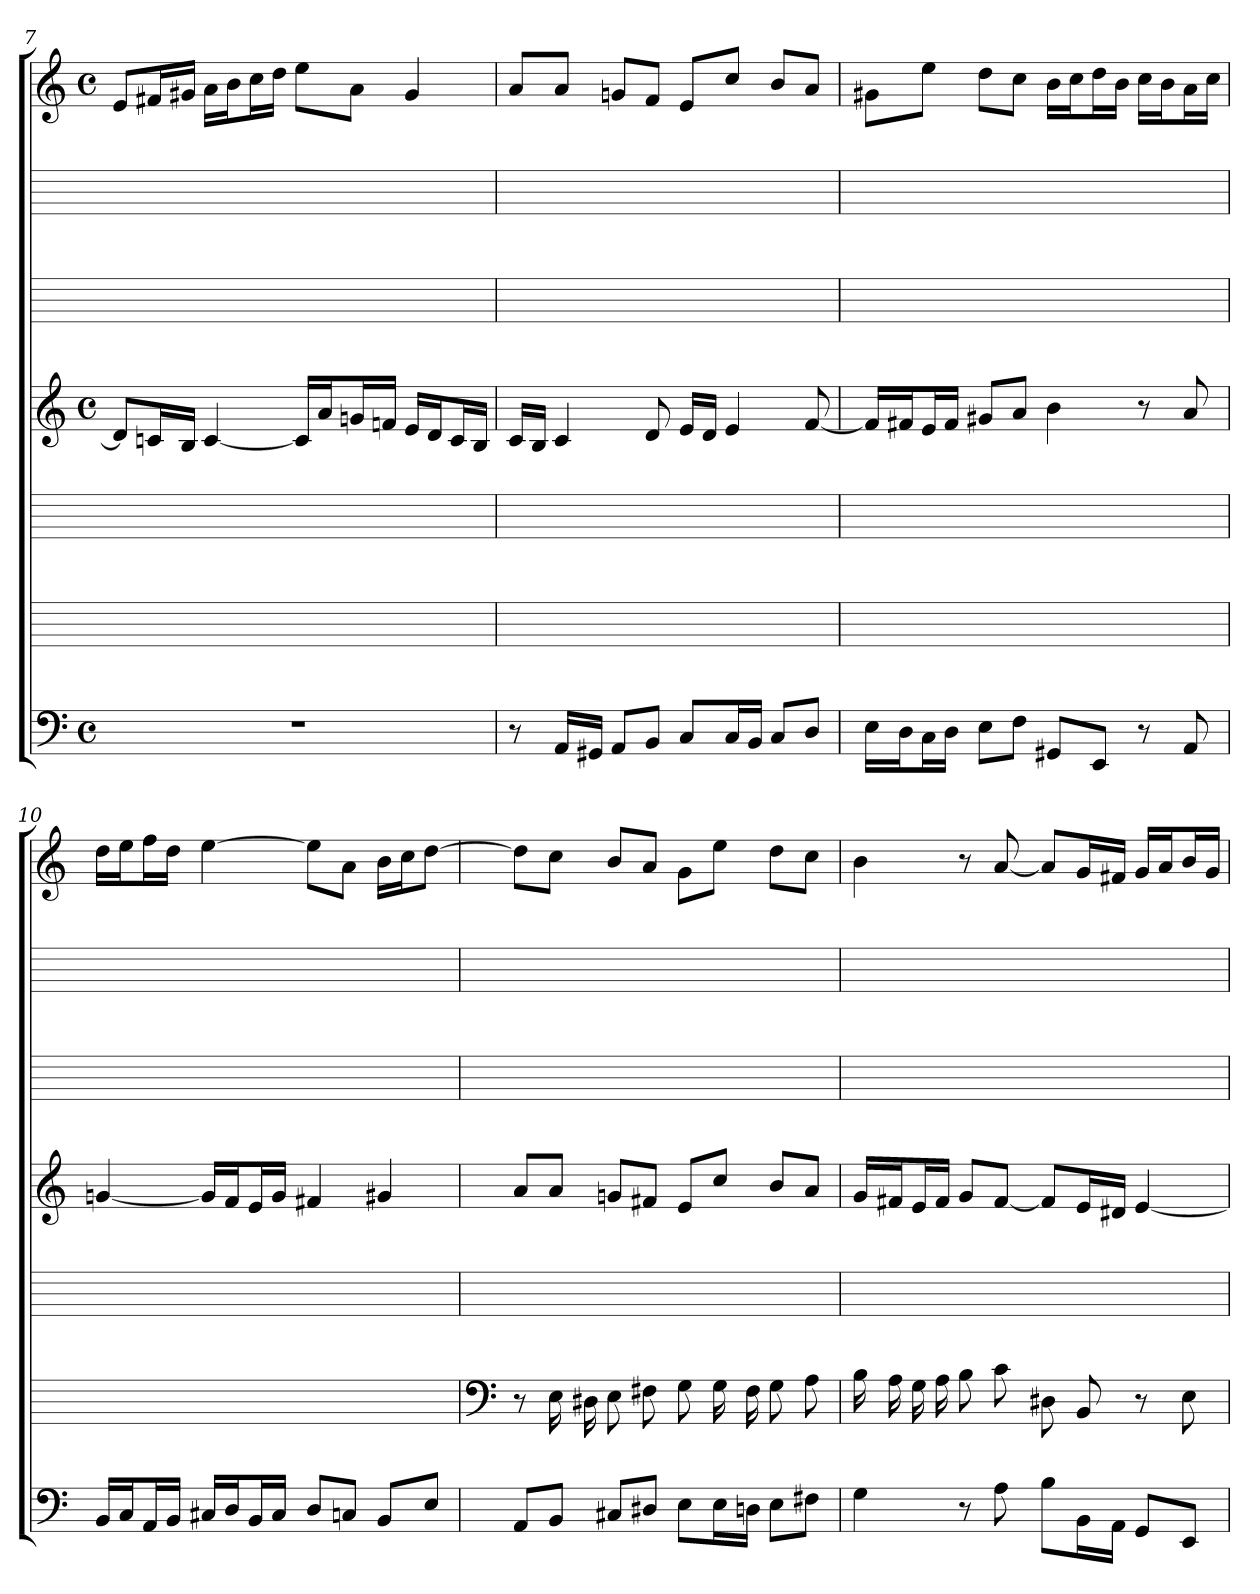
**kern	**kern	**kern	**kern	**kern	**kern	**kern
*part7	*part6	*part5	*part4	*part3	*part2	*part1
*staff7	*staff6	*staff5	*staff4	*staff3	*staff2	*staff1
*clefF4	*	*	*clefG2	*	*	*clefG2
*M4/4	*	*	*M4/4	*	*	*M4/4
*met(c)	*	*	*met(c)	*	*	*met(c)
=7	=7	=7	=7	=7	=7	=7
1r	1ryy	1ryy	8d/L]	1ryy	1ryy	8e/L
.	.	.	16cn/L	.	.	16f#X/L
.	.	.	16B/JJ	.	.	16g#X/JJ
.	.	.	[4c	.	.	16a\LL
.	.	.	.	.	.	16b\J
.	.	.	.	.	.	16cc\L
.	.	.	.	.	.	16dd\JJ
.	.	.	16c/LL]	.	.	8ee\L
.	.	.	16a/J	.	.	.
.	.	.	16gn/L	.	.	8a\J
.	.	.	16fn/JJ	.	.	.
.	.	.	16e/LL	.	.	4g#
.	.	.	16d/J	.	.	.
.	.	.	16c/L	.	.	.
.	.	.	16B/JJ	.	.	.
=8	=8	=8	=8	=8	=8	=8
8r	1ryy	1ryy	16c/LL	1ryy	1ryy	8a/L
.	.	.	16B/JJ	.	.	.
16AA/LL	.	.	4c	.	.	8a/J
16GG#X/JJ	.	.	.	.	.	.
8AA/L	.	.	.	.	.	8gn/L
8BB/J	.	.	8d	.	.	8f/J
8C/L	.	.	16e/LL	.	.	8e/L
.	.	.	16d/JJ	.	.	.
16C/L	.	.	4e	.	.	8cc/J
16BB/JJ	.	.	.	.	.	.
8C/L	.	.	.	.	.	8b/L
8D/J	.	.	[8f	.	.	8a/J
=9	=9	=9	=9	=9	=9	=9
16E\LL	1ryy	1ryy	16f/LL]	1ryy	1ryy	8g#X\L
16D\J	.	.	16f#X/J	.	.	.
16C\L	.	.	16e/L	.	.	8ee\J
16D\JJ	.	.	16f#/JJ	.	.	.
8E\L	.	.	8g#X/L	.	.	8dd\L
8F\J	.	.	8a/J	.	.	8cc\J
8GG#X/L	.	.	4b	.	.	16b\LL
.	.	.	.	.	.	16cc\J
8EE/J	.	.	.	.	.	16dd\L
.	.	.	.	.	.	16b\JJ
8r	.	.	8r	.	.	16cc\LL
.	.	.	.	.	.	16b\J
8AA	.	.	8a	.	.	16a\L
.	.	.	.	.	.	16cc\JJ
=10	=10	=10	=10	=10	=10	=10
16BB/LL	1ryy	1ryy	[4gn	1ryy	1ryy	16dd\LL
16C/J	.	.	.	.	.	16ee\J
16AA/L	.	.	.	.	.	16ff\L
16BB/JJ	.	.	.	.	.	16dd\JJ
16C#X/LL	.	.	16g/LL]	.	.	[4ee
16D/J	.	.	16f/J	.	.	.
16BB/L	.	.	16e/L	.	.	.
16C#/JJ	.	.	16g/JJ	.	.	.
8D/L	.	.	4f#X	.	.	8ee\L]
8Cn/J	.	.	.	.	.	8a\J
8BB/L	.	.	4g#X	.	.	16b\LL
.	.	.	.	.	.	16cc\J
8E/J	.	.	.	.	.	[8dd\J
=11	=11	=11	=11	=11	=11	=11
*	*clefF4	*	*	*	*	*
8AA/L	8r	1ryy	8a/L	1ryy	1ryy	8dd\L]
8BB/J	16E	.	8a/J	.	.	8cc\J
.	16D#X	.	.	.	.	.
8C#X/L	8E	.	8gn/L	.	.	8b/L
8D#X/J	8F#X	.	8f#X/J	.	.	8a/J
8E\L	8G	.	8e/L	.	.	8g\L
16E\L	16G	.	8cc/J	.	.	8ee\J
16Dn\JJ	16F#	.	.	.	.	.
8E\L	8G	.	8b/L	.	.	8dd\L
8F#X\J	8A	.	8a/J	.	.	8cc\J
=12	=12	=12	=12	=12	=12	=12
4G	16B	1ryy	16g/LL	1ryy	1ryy	4b
.	16A	.	16f#X/J	.	.	.
.	16G	.	16e/L	.	.	.
.	16A	.	16f#/JJ	.	.	.
8r	8B	.	8g/L	.	.	8r
8A	8c	.	[8f#/J	.	.	[8a
8B\L	8D#X	.	8f#/L]	.	.	8a/L]
16BB\L	8BB	.	16e/L	.	.	16g/L
16AA\JJ	.	.	16d#X/JJ	.	.	16f#X/JJ
8GG/L	8r	.	[4e	.	.	16g/LL
.	.	.	.	.	.	16a/J
8EE/J	8E	.	.	.	.	16b/L
.	.	.	.	.	.	16g/JJ
=	=	=	=	=	=	=
*-	*-	*-	*-	*-	*-	*-
